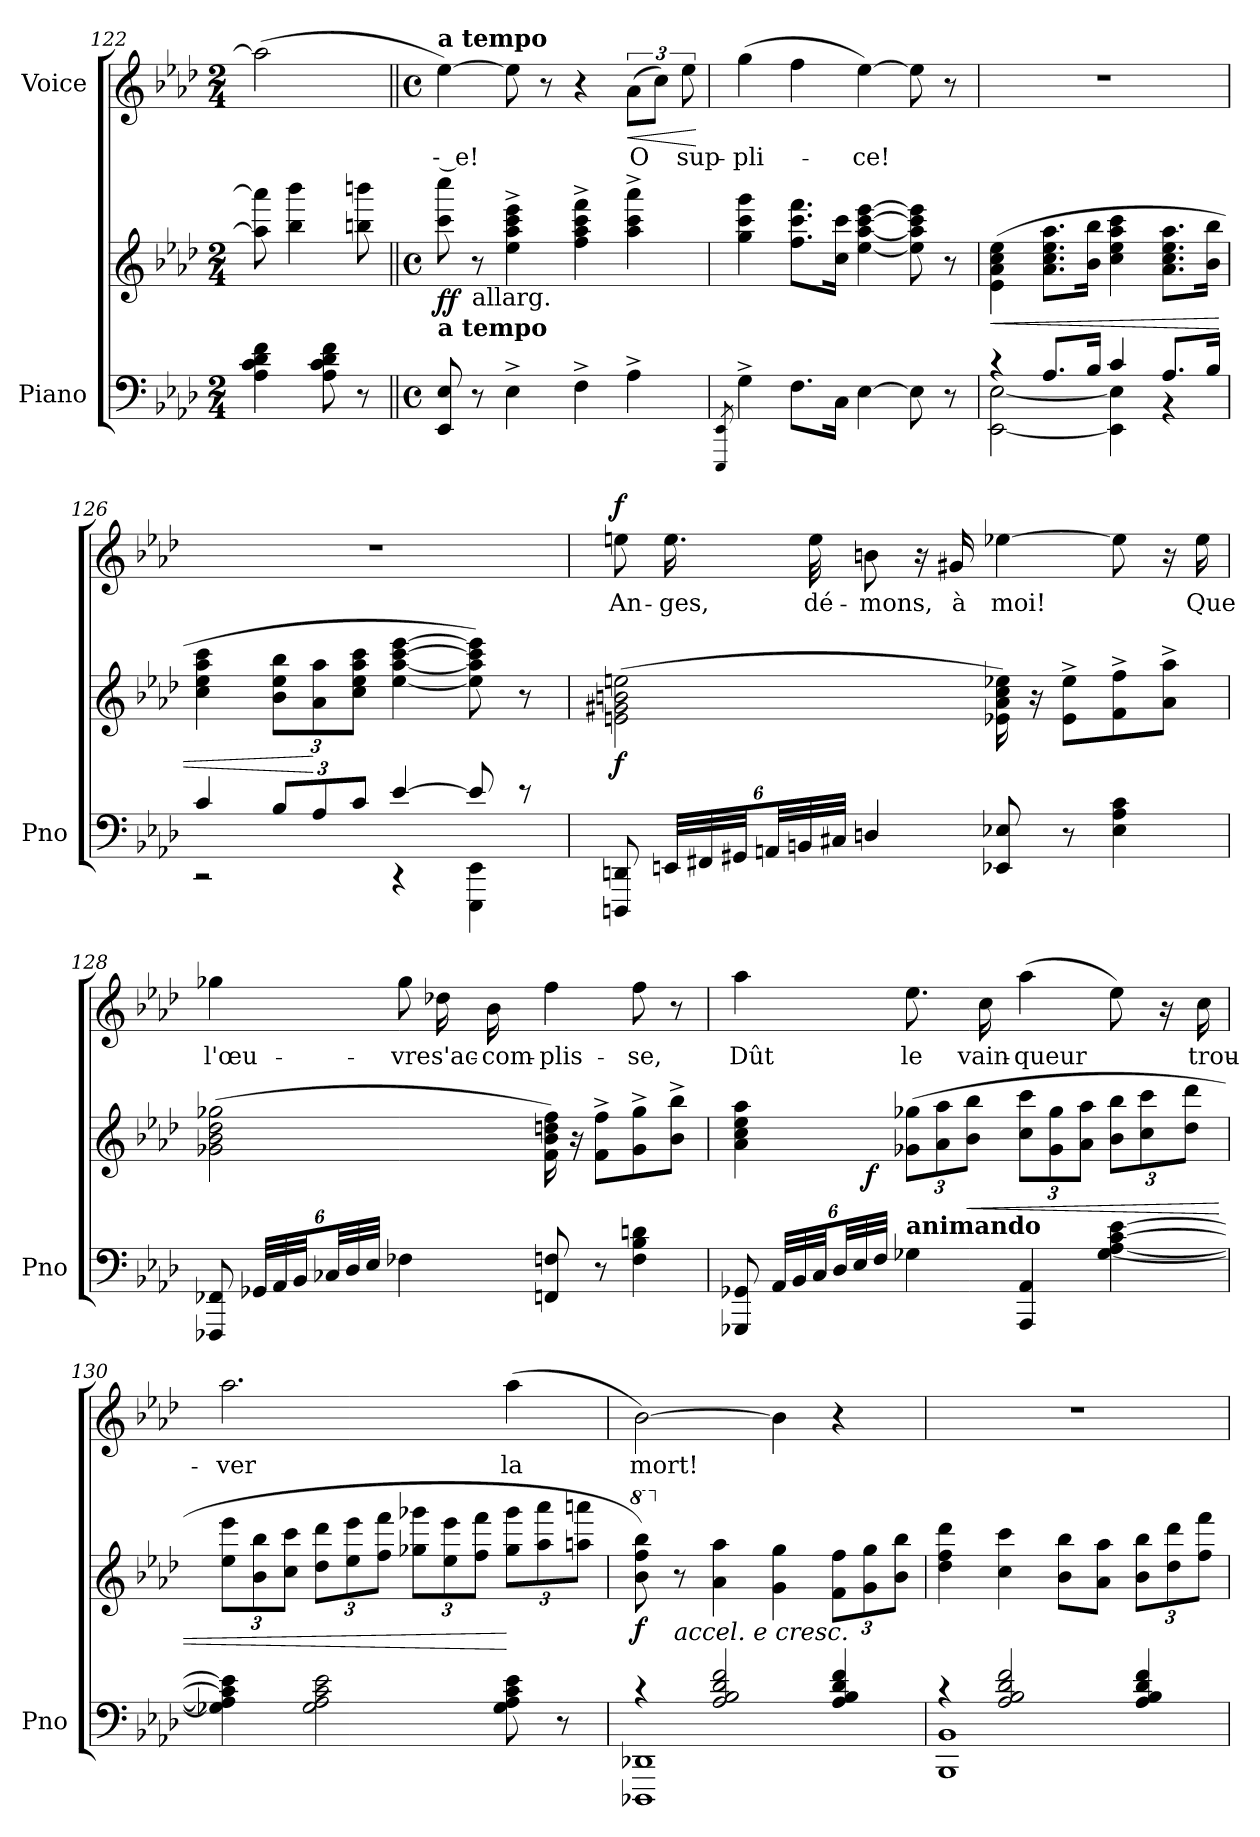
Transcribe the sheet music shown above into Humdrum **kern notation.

**kern	**kern	**dynam	**kern	**text	**dynam
*part2	*part2	*part2	*part1	*part1	*part1
*staff3	*staff2	*staff2/3	*staff1	*staff1	*staff1
*I"Piano	*	*	*I"Voice	*	*
*I'Pno	*	*	*	*	*
*clefF4	*clefG2	*	*clefG2	*	*
*k[b-e-a-d-]	*k[b-e-a-d-]	*	*k[b-e-a-d-]	*	*
*M2/4	*M2/4	*	*M2/4	*	*
=122	=122	=122	=122	=122	=122
4A-\ 4c\ 4d-\ 4f\	8aan\] 8aaan\]	.	(2aa-\]	.	.
.	4bb-\ 4bbb-\	.	.	.	.
8A-\ 8c\ 8d-\ 8f\	.	.	.	.	.
8r	8bbn\ 8bbbn\	.	.	.	.
!!LO:LB:g=z
=123||	=123||	=123||	=123||	=123||	=123||
*M4/4	*M4/4	*	*M4/4	*	*
*met(c)	*met(c)	*	*met(c)	*	*
!	!	!	!LO:TX:a:B:t=a tempo	!	!
!	!LO:TX:b:B:t=a tempo	!	!	!	!
!	!	!LO:DY:b	!	!LO:LY:b	!
8EE-/ 8E-/	8ccc\ 8cccc\	ff	[4ee-\)	-- e!	.
!	!LO:TX:b:t=allarg.	!	!	!	!
8r	8r	.	.	.	.
4E-^\	4ee-\^ 4aa-\^ 4ccc\^ 4eee-\^	.	8ee-\]	.	.
.	.	.	8r	.	.
4F^\	4ff\^ 4aa-\^ 4ccc\^ 4fff\^	.	4r	.	.
!	!	!	!	!LO:LY:b	!LO:HP:b
4A-^\	4aa-\^ 4ccc\^ 4aaa-\^	.	(12a-\L	O	<
.	.	.	12cc\J)	.	.
!	!	!	!	!LO:LY:b	!
.	.	.	12ee-\	sup-	.
.	.	.	.	.	[
=124	=124	=124	=124	=124	=124
8qEEE-/ 8qEE-/	.	.	.	.	.
!	!	!	!	!LO:LY:b	!
4G^\	4gg\ 4ccc\ 4ggg\	.	(4gg\	-pli-	.
8.F\L	8.ff\ 8.ccc\ 8.fff\L	.	4ff\	.	.
16C\Jk	16cc\ 16ccc\Jk	.	.	.	.
!	!	!	!	!LO:LY:b	!
[4E-\	[4ee-\ [4aa-\ [4ccc\ [4eee-\	.	[4ee-\)	-ce!	.
8E-\]	8ee-\] 8aa-\] 8ccc\] 8eee-\]	.	8ee-\]	.	.
8r	8r	.	8r	.	.
=125	=125	=125	=125	=125	=125
*^	*	*	*	*	*
!	!	!	!LO:HP:b	!	!	!
4r	[2EE-\ [2E-\	(4e-\ 4a-\ 4cc\ 4ee-\	<	1r	.	.
8.A-/L	.	8.a-\ 8.cc\ 8.ee-\ 8.aa-\L	.	.	.	.
16B-/Jk	.	16b-\ 16bb-\Jk	.	.	.	.
4c/	4EE-\] 4E-\]	4cc\ 4ee-\ 4aa-\ 4ccc\	.	.	.	.
8.A-/L	4r	8.a-\ 8.cc\ 8.ee-\ 8.aa-\L	.	.	.	.
16B-/Jk	.	16b-\ 16bb-\Jk	.	.	.	.
=126	=126	=126	=126	=126	=126	=126
4c/	2r	4cc\ 4ee-\ 4aa-\ 4ccc\	.	1r	.	.
*Xbrackettup	*	*Xbrackettup	*	*	*	*
12B-/L	.	12b-\ 12ee-\ 12bb-\L	.	.	.	.
12A-/	.	12a-\ 12aa-\	[	.	.	.
12c/J	.	12cc\ 12ee-\ 12aa-\ 12ccc\J	.	.	.	.
[4e-/	4r	[4ee-\ [<4aa-\ [4ccc\ [4eee-\	.	.	.	.
8e-/]	4EEE-\ 4EE-\	8ee-\] 8aa-\] 8ccc\] 8eee-\])	.	.	.	.
8r	.	8r	.	.	.	.
*v	*v	*	*	*	*	*
!!LO:LB:g=z
=127	=127	=127	=127	=127	=127
!	!	!LO:DY:b	!	!LO:LY:b	!LO:DY:a
8DDDn/ 8DDn/	(2en\ 2g#X\ 2bn\ 2een\	f	8een\	An-	f
*brackettup	*	*	*	*	*
!	!	!	!	!LO:LY:b	!
48EEn/LLL	.	.	16.ee\	-ges,	.
48FF#X/	.	.	.	.	.
48GG#X/JJ	.	.	.	.	.
48AAn/LL	.	.	.	.	.
48BBn/	.	.	.	.	.
!	!	!	!	!LO:LY:b	!
.	.	.	32ee\	dé-	.
48C#X/JJJ	.	.	.	.	.
!	!	!	!	!LO:LY:b	!
4Dn/	.	.	8bn\	-mons,	.
.	.	.	16r	.	.
!	!	!	!	!LO:LY:b	!
.	.	.	16g#X/	à	.
!	!	!	!	!LO:LY:b	!
8EE-X/ 8E-X/	16e-X\ 16a-\ 16cc\ 16ee-X\)	.	[4ee-X\	moi!	.
.	16r	.	.	.	.
8r	8e-\^ 8ee-\^L	.	.	.	.
4E-\ 4A-\ 4c\	8f\^ 8ff\^	.	8ee-\]	.	.
.	8a-\^ 8aa-\^J	.	16r	.	.
!	!	!	!	!LO:LY:b	!
.	.	.	16ee-\	Que	.
=128	=128	=128	=128	=128	=128
!	!	!LO:DY:b	!	!LO:LY:b	!
!	!	!LO:DY:n=1:b	!	!	!LO:DY:a
!	!	!	!	!	!LO:DY:n=1:a
8FFF-X/ 8FF-X/	(2g-X\ 2b-\ 2dd-\ 2gg-X\	other-dynamics f	4gg-X\	l'œu-	other-dynamics f
48GG-X/LLL	.	.	.	.	.
48AA-/	.	.	.	.	.
48BB-/JJ	.	.	.	.	.
48C-X/LL	.	.	.	.	.
48D-/	.	.	.	.	.
48E-/JJJ	.	.	.	.	.
!	!	!	!	!LO:LY:b	!
4F-X\	.	.	8gg-\	-vre	.
!	!	!	!	!LO:LY:b	!
.	.	.	16dd-X\	s'ac-	.
!	!	!	!	!LO:LY:b	!
.	.	.	16b-\	-com-	.
!	!	!	!	!LO:LY:b	!
8FFn/ 8Fn/	16f\ 16b-\ 16ddn\ 16ff\)	.	4ff\	-plis-	.
.	16r	.	.	.	.
8r	8f\^ 8ff\^L	.	.	.	.
!	!	!	!	!LO:LY:b	!
4F\ 4B-\ 4dn\	8g-\^ 8gg-\^	.	8ff\	-se,	.
.	8b-\^ 8bb-\^J	.	8r	.	.
!!LO:LB:g=z
=129	=129	=129	=129	=129	=129
!	!	!	!	!LO:LY:b	!
*	*^	*	*	*	*
8GGG-X/ 8GG-X/	4a-\ 4cc\ 4ee-\ 4aa-\	6ryy	.	4aa-\	Dût	.
48AA-/LLL	.	.	.	.	.	.
48BB-/	.	.	.	.	.	.
48C/JJ	.	24.ryy	.	.	.	.
48D-/LL	.	.	.	.	.	.
48E-/	.	.	.	.	.	.
!	!	!	!LO:DY:b	!	!	!
48F/JJJ	.	3%2ryy	f	.	.	.
*	*brackettup	*	*	*	*	*
!	!LO:TX:b:B:t=animando	!	!	!	!	!
!	!	!	!	!	!LO:LY:b	!
4G-X\	(12g-X\ 12gg-X\L	.	.	8.ee-\	le	.
.	12a-\ 12aa-\	.	.	.	.	.
!	!	!	!LO:HP:b	!	!	!
.	12b-\ 12bb-\J	.	<	.	.	.
!	!	!	!	!	!LO:LY:b	!
.	.	.	.	16cc\	vain-	.
!	!	!	!	!	!LO:LY:b	!
4AAA-/ 4AA-/	12cc\ 12ccc\L	.	.	(4aa-\	-queur	.
.	12g-\ 12gg-\	.	.	.	.	.
.	12a-\ 12aa-\J	.	.	.	.	.
[4G-\ [<4A-\ [4c\ [4e-\	12b-\ 12bb-\L	.	.	8ee-\)	.	.
.	12cc\ 12ccc\	.	.	.	.	.
.	.	.	.	16r	.	.
.	.	12ryy	.	.	.	.
.	12dd-\ 12ddd-\J	.	.	.	.	.
!	!	!	!	!	!LO:LY:b	!
.	.	.	.	16cc\	trou-	.
.	.	48ryy	.	.	.	.
=130	=130	=130	=130	=130	=130	=130
!	!	!	!	!	!LO:LY:b	!
*	*v	*v	*	*	*	*
4G-X\] 4A-\] 4c\] 4e-\]	12ee-\ 12eee-\L	.	2.aa-\	-ver	.
.	12b-\ 12bb-\	.	.	.	.
.	12cc\ 12ccc\J	.	.	.	.
2G-\ 2A-\ 2c\ 2e-\	12dd-\ 12ddd-\L	.	.	.	.
.	12ee-\ 12eee-\	.	.	.	.
.	12ff\ 12fff\J	.	.	.	.
.	12gg-X\ 12ggg-X\L	.	.	.	.
.	12ee-\ 12eee-\	.	.	.	.
.	12ff\ 12fff\J	.	.	.	.
!	!	!	!	!LO:LY:b	!
8G-\ 8A-\ 8c\ 8e-\	12gg-\ 12ggg-\L	[	(4aa-\	la	.
.	12aa-\ 12aaa-\	.	.	.	.
8r	.	.	.	.	.
.	12aan\ 12aaan\J	.	.	.	.
!!LO:PB:g=z
=131	=131	=131	=131	=131	=131
*^	*	*	*	*	*
*	*	*8va	*	*	*	*
!	!	!	!LO:DY:b	!	!LO:LY:b	!
4r	1DDD-X 1DD-X	8bb-\ 8fff\ 8bbb-\)	f	[2b-\)	mort!	.
*	*	*X8va	*	*	*	*
!	!	!LO:TX:b:i:t=accel.  e  cresc.	!	!	!	!
.	.	8r	.	.	.	.
2A-/ 2B-/ 2d-/ 2f/	.	4a-\ 4aa-\	.	.	.	.
.	.	4g\ 4gg\	.	4b-\]	.	.
4A-/ 4B-/ 4d-/ 4f/	.	12f\ 12ff\L	.	4r	.	.
.	.	12g\ 12gg\	.	.	.	.
.	.	12b-\ 12bb-\J	.	.	.	.
!!LO:LB:g=z
=132	=132	=132	=132	=132	=132	=132
4r	1BBB- 1BB-	4dd-\ 4ff\ 4ddd-\	.	1r	.	.
2A-/ 2B-/ 2d-/ 2f/	.	4cc\ 4ccc\	.	.	.	.
.	.	8b-\ 8bb-\L	.	.	.	.
.	.	8a-\ 8aa-\J	.	.	.	.
4A-/ 4B-/ 4d-/ 4f/	.	12b-\ 12bb-\L	.	.	.	.
.	.	12dd-\ 12ddd-\	.	.	.	.
.	.	12ff\ 12fff\J	.	.	.	.
*v	*v	*	*	*	*	*
=	=	=	=	=	=
*-	*-	*-	*-	*-	*-
